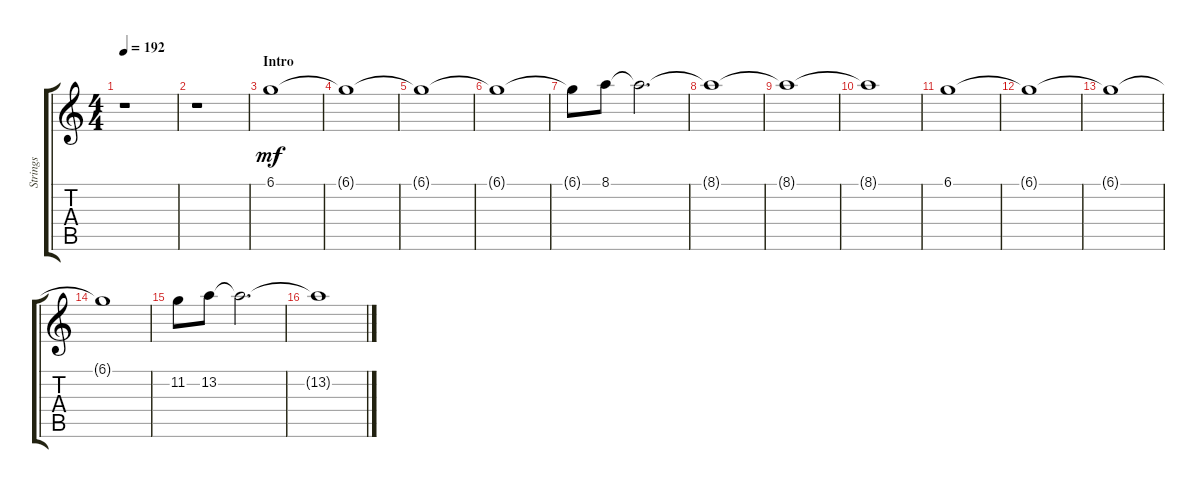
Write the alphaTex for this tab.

\track ("Strings" "Strings") {instrument electricguitarclean}
\staff {score tabs}
\tuning (Db4 Ab3 E3 B2 Gb2 B1) {hide}
\ts (4 4)
\tempo 192
\clef g2
\ks aminor
r.1{dy mf instrument electricguitarclean} |
r.1 |
\section ("" "Intro")
6.1.1 |
6.1{t}.1 |
6.1{t}.1 |
6.1{t}.1 |
6.1{t}.8 8.1.8 8.1{t}.2{d} |
8.1{t}.1 |
8.1{t}.1 |
8.1{t}.1 |
6.1.1 |
6.1{t}.1 |
6.1{t}.1 |
6.1{t}.1 |
11.2.8 13.2.8 13.2{t}.2{d} |
13.2{t}.1
